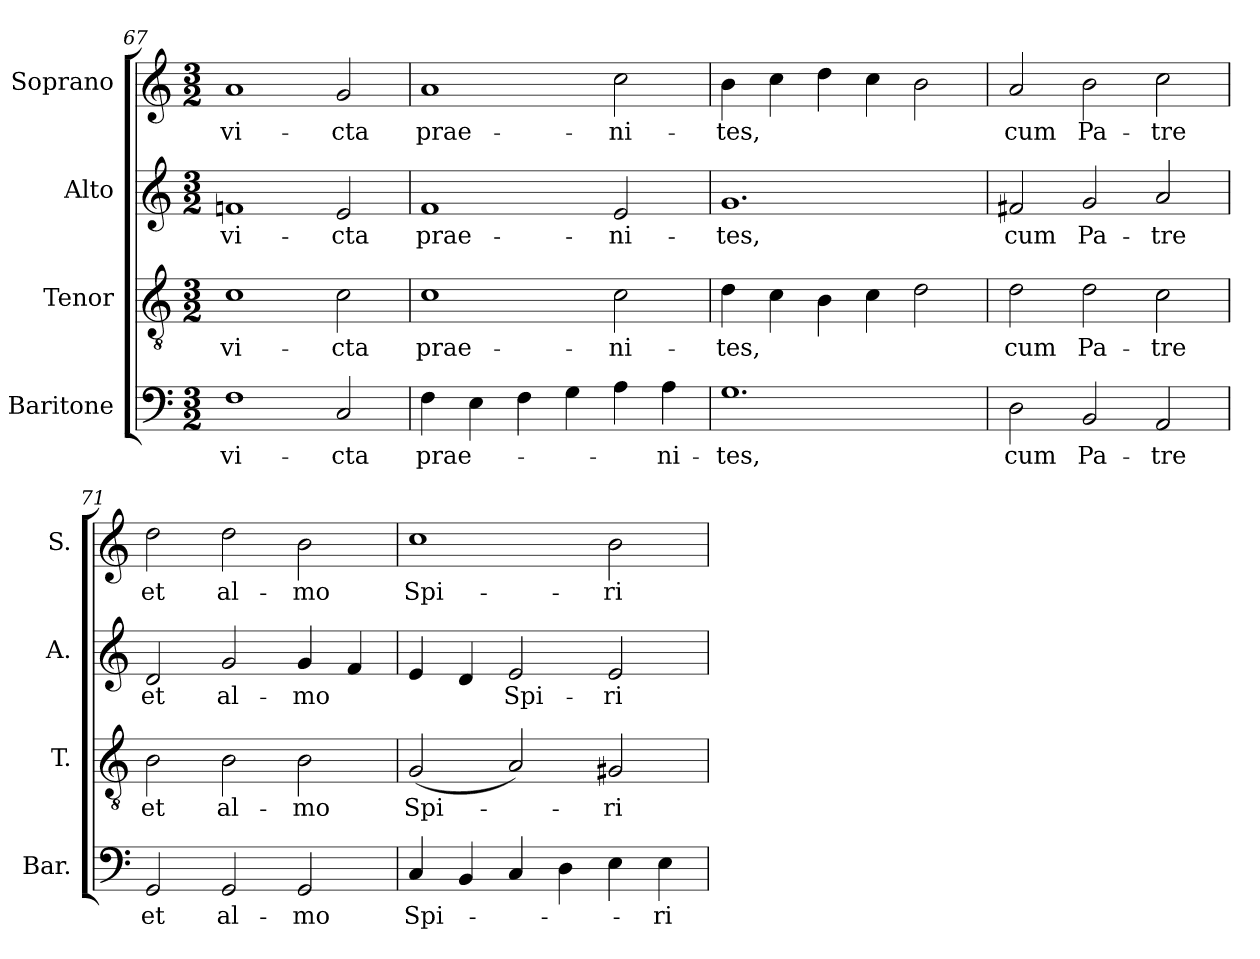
**kern	**text	**kern	**text	**kern	**text	**kern	**text
*part4	*part4	*part3	*part3	*part2	*part2	*part1	*part1
*staff4	*staff4	*staff3	*staff3	*staff2	*staff2	*staff1	*staff1
*I"Baritone	*	*I"Tenor	*	*I"Alto	*	*I"Soprano	*
*I'Bar.	*	*I'T.	*	*I'A.	*	*I'S.	*
!!LO:LB:g=z
*clefF4	*	*clefGv2	*	*clefG2	*	*clefG2	*
*	*	*ITrd7c12	*	*	*	*	*
*k[]	*	*k[]	*	*k[]	*	*k[]	*
*C:	*	*C:	*	*C:	*	*C:	*
*M3/2	*	*M3/2	*	*M3/2	*	*M3/2	*
=67	=67	=67	=67	=67	=67	=67	=67
!	!LO:LY:b:color=#000000	!	!	!	!	!	!
!	!	!	!LO:LY:b:color=#000000	!	!	!	!
!	!	!	!	!	!LO:LY:b:color=#000000	!	!
!	!	!	!	!	!	!	!LO:LY:b:color=#000000
1Fi	vi-	1Ci	vi-	1fni	vi-	1ai	vi-
!	!LO:LY:b:color=#000000	!	!	!	!	!	!
!	!	!	!LO:LY:b:color=#000000	!	!	!	!
!	!	!	!	!	!LO:LY:b:color=#000000	!	!
!	!	!	!	!	!	!	!LO:LY:b:color=#000000
2Ci/	-cta	2Ci\	-cta	2ei/	-cta	2gi/	-cta
=68	=68	=68	=68	=68	=68	=68	=68
!	!LO:LY:b:color=#000000	!	!	!	!	!	!
!	!	!	!LO:LY:b:color=#000000	!	!	!	!
!	!	!	!	!	!LO:LY:b:color=#000000	!	!
!	!	!	!	!	!	!	!LO:LY:b:color=#000000
4Fi\	prae-	1Ci	prae-	1fi	prae-	1ai	prae-
4Ei\	.	.	.	.	.	.	.
4Fi\	.	.	.	.	.	.	.
4Gi\	.	.	.	.	.	.	.
!	!	!	!LO:LY:b:color=#000000	!	!	!	!
!	!	!	!	!	!LO:LY:b:color=#000000	!	!
!	!	!	!	!	!	!	!LO:LY:b:color=#000000
4Ai\	.	2Ci\	-ni-	2ei/	-ni-	2cci\	-ni-
!	!LO:LY:b:color=#000000	!	!	!	!	!	!
4Ai\	-ni-	.	.	.	.	.	.
=69	=69	=69	=69	=69	=69	=69	=69
!	!LO:LY:b:color=#000000	!	!	!	!	!	!
!	!	!	!LO:LY:b:color=#000000	!	!	!	!
!	!	!	!	!	!LO:LY:b:color=#000000	!	!
!	!	!	!	!	!	!	!LO:LY:b:color=#000000
1.Gi	-tes,	4Di\	-tes,	1.gi	-tes,	4bi\	-tes,
.	.	4Ci\	.	.	.	4cci\	.
.	.	4BBi\	.	.	.	4ddi\	.
.	.	4Ci\	.	.	.	4cci\	.
.	.	2Di\	.	.	.	2bi\	.
=70	=70	=70	=70	=70	=70	=70	=70
!	!LO:LY:b:color=#000000	!	!	!	!	!	!
!	!	!	!LO:LY:b:color=#000000	!	!	!	!
!	!	!	!	!	!LO:LY:b:color=#000000	!	!
!	!	!	!	!	!	!	!LO:LY:b:color=#000000
2Di\	cum	2Di\	cum	2f#Xi/	cum	2ai/	cum
!	!LO:LY:b:color=#000000	!	!	!	!	!	!
!	!	!	!LO:LY:b:color=#000000	!	!	!	!
!	!	!	!	!	!LO:LY:b:color=#000000	!	!
!	!	!	!	!	!	!	!LO:LY:b:color=#000000
2BBi/	Pa-	2Di\	Pa-	2gi/	Pa-	2bi\	Pa-
!	!LO:LY:b:color=#000000	!	!	!	!	!	!
!	!	!	!LO:LY:b:color=#000000	!	!	!	!
!	!	!	!	!	!LO:LY:b:color=#000000	!	!
!	!	!	!	!	!	!	!LO:LY:b:color=#000000
2AAi/	-tre	2Ci\	-tre	2ai/	-tre	2cci\	-tre
=71	=71	=71	=71	=71	=71	=71	=71
!	!LO:LY:b:color=#000000	!	!	!	!	!	!
!	!	!	!LO:LY:b:color=#000000	!	!	!	!
!	!	!	!	!	!LO:LY:b:color=#000000	!	!
!	!	!	!	!	!	!	!LO:LY:b:color=#000000
2GGi/	et	2BBi\	et	2di/	et	2ddi\	et
!	!LO:LY:b:color=#000000	!	!	!	!	!	!
!	!	!	!LO:LY:b:color=#000000	!	!	!	!
!	!	!	!	!	!LO:LY:b:color=#000000	!	!
!	!	!	!	!	!	!	!LO:LY:b:color=#000000
2GGi/	al-	2BBi\	al-	2gi/	al-	2ddi\	al-
!	!LO:LY:b:color=#000000	!	!	!	!	!	!
!	!	!	!LO:LY:b:color=#000000	!	!	!	!
!	!	!	!	!	!LO:LY:b:color=#000000	!	!
!	!	!	!	!	!	!	!LO:LY:b:color=#000000
2GGi/	-mo	2BBi\	-mo	4gi/	-mo	2bi\	-mo
.	.	.	.	4fi/	.	.	.
=72	=72	=72	=72	=72	=72	=72	=72
!	!LO:LY:b:color=#000000	!	!	!	!	!	!
!	!	!	!LO:LY:b:color=#000000	!	!	!	!
!	!	!	!	!	!	!	!LO:LY:b:color=#000000
4Ci/	Spi-	(2GGi/	Spi-	4ei/	.	1cci	Spi-
4BBi/	.	.	.	4di/	.	.	.
!	!	!	!	!	!LO:LY:b:color=#000000	!	!
4Ci/	.	2AAi/)	.	2ei/	Spi-	.	.
4Di\	.	.	.	.	.	.	.
!	!	!	!LO:LY:b:color=#000000	!	!	!	!
!	!	!	!	!	!LO:LY:b:color=#000000	!	!
!	!	!	!	!	!	!	!LO:LY:b:color=#000000
4Ei\	.	2GG#Xi/	-ri-	2ei/	-ri-	2bi\	-ri-
!	!LO:LY:b:color=#000000	!	!	!	!	!	!
4Ei\	-ri-	.	.	.	.	.	.
=	=	=	=	=	=	=	=
*-	*-	*-	*-	*-	*-	*-	*-
